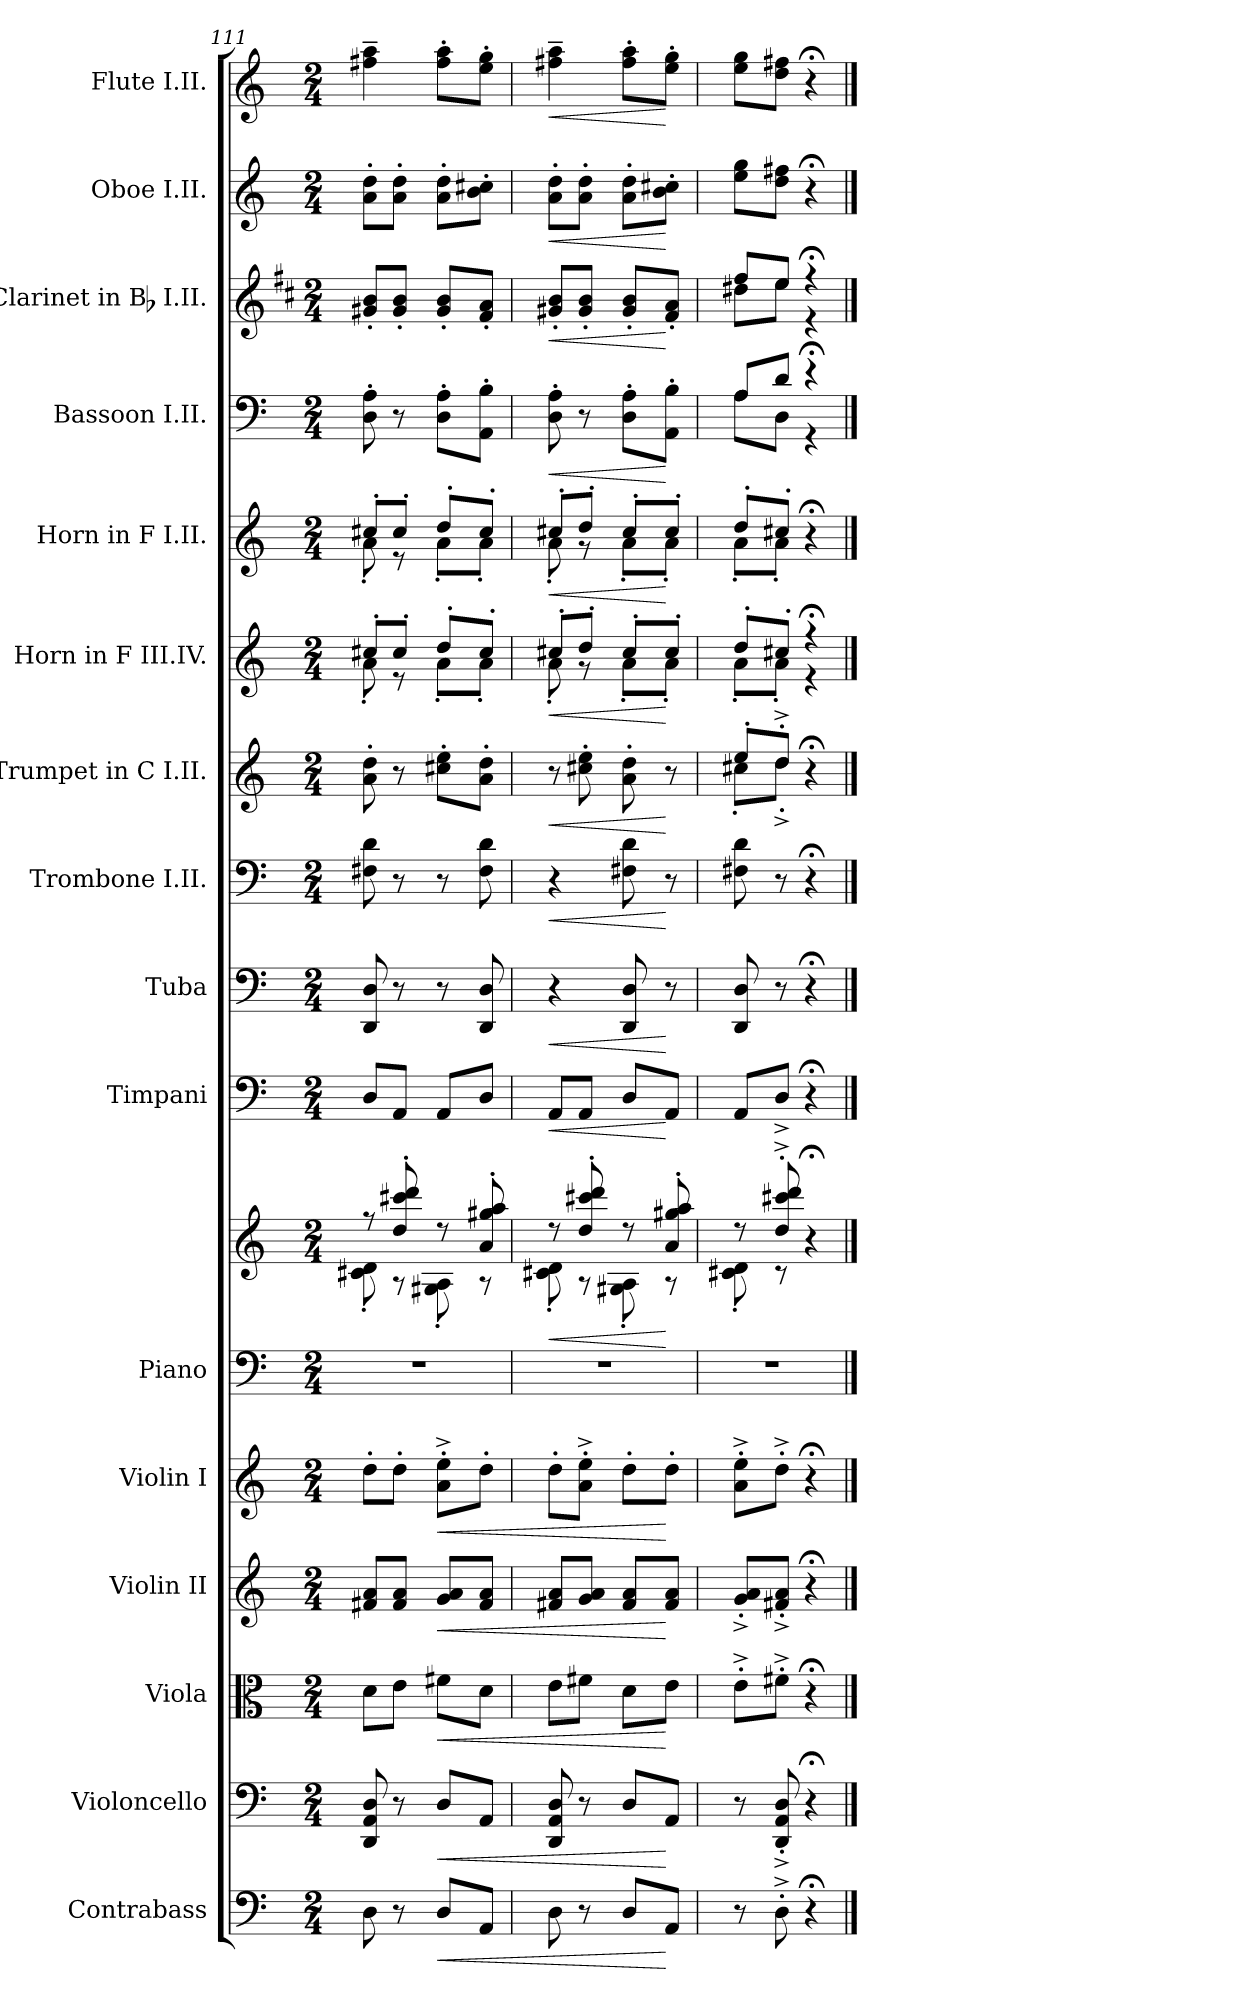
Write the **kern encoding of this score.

**kern	**dynam	**kern	**dynam	**kern	**dynam	**kern	**dynam	**kern	**dynam	**kern	**kern	**dynam	**kern	**dynam	**kern	**dynam	**kern	**dynam	**kern	**dynam	**kern	**dynam	**kern	**dynam	**kern	**dynam	**kern	**dynam	**kern	**dynam	**kern	**dynam
*part16	*part16	*part15	*part15	*part14	*part14	*part13	*part13	*part12	*part12	*part11	*part11	*part11	*part10	*part10	*part9	*part9	*part8	*part8	*part7	*part7	*part6	*part6	*part5	*part5	*part4	*part4	*part3	*part3	*part2	*part2	*part1	*part1
*staff17	*staff17	*staff16	*staff16	*staff15	*staff15	*staff14	*staff14	*staff13	*staff13	*staff12	*staff11	*staff11/12	*staff10	*staff10	*staff9	*staff9	*staff8	*staff8	*staff7	*staff7	*staff6	*staff6	*staff5	*staff5	*staff4	*staff4	*staff3	*staff3	*staff2	*staff2	*staff1	*staff1
*I"Contrabass	*	*I"Violoncello	*	*I"Viola	*	*I"Violin II	*	*I"Violin I	*	*I"Piano	*	*	*I"Timpani	*	*I"Tuba	*	*I"Trombone I.II.	*	*I"Trumpet in C I.II.	*	*I"Horn in F III.IV.	*	*I"Horn in F I.II.	*	*I"Bassoon I.II.	*	*I"Clarinet in Bb I.II.	*	*I"Oboe I.II.	*	*I"Flute I.II.	*
*I'Cb.	*	*I'Vc.	*	*I'Vla.	*	*I'Vln. II	*	*I'Vln. I	*	*I'Pno.	*	*	*I'Timp.	*	*I'Tba.	*	*I'Tbn.	*	*	*	*I'Hn.	*	*I'Hn.	*	*I'Bsn.	*	*I'Cl.	*	*I'Ob.	*	*I'Fl.	*
*clefF4	*	*clefF4	*	*clefC3	*	*clefG2	*	*clefG2	*	*clefF4	*clefG2	*	*clefF4	*	*clefF4	*	*clefF4	*	*clefG2	*	*clefG2	*	*clefG2	*	*clefF4	*	*clefG2	*	*clefG2	*	*clefG2	*
*ITrd7c12	*	*	*	*	*	*	*	*	*	*	*	*	*	*	*	*	*	*	*	*	*ITrd4c7	*	*ITrd4c7	*	*	*	*ITrd1c2	*	*	*	*	*
*k[]	*	*k[]	*	*k[]	*	*k[]	*	*k[]	*	*k[]	*k[]	*	*k[]	*	*k[]	*	*k[]	*	*k[]	*	*k[b-]	*	*k[b-]	*	*k[]	*	*k[]	*	*k[]	*	*k[]	*
*C:	*	*C:	*	*C:	*	*C:	*	*C:	*	*C:	*C:	*	*C:	*	*C:	*	*C:	*	*C:	*	*F:	*	*F:	*	*C:	*	*C:	*	*C:	*	*C:	*
*M2/4	*	*M2/4	*	*M2/4	*	*M2/4	*	*M2/4	*	*M2/4	*M2/4	*	*M2/4	*	*M2/4	*	*M2/4	*	*M2/4	*	*M2/4	*	*M2/4	*	*M2/4	*	*M2/4	*	*M2/4	*	*M2/4	*
=111	=111	=111	=111	=111	=111	=111	=111	=111	=111	=111	=111	=111	=111	=111	=111	=111	=111	=111	=111	=111	=111	=111	=111	=111	=111	=111	=111	=111	=111	=111	=111	=111
!	!	!	!	!	!	!	!	!	!	!LO:N:vis=1	!	!	!	!	!	!	!	!	!	!	!	!	!	!	!	!	!	!	!	!	!	!
*	*	*	*	*	*	*	*	*	*	*	*^	*	*	*	*	*	*	*	*	*	*^	*	*^	*	*	*	*	*	*	*	*	*
8DDi\	.	8DDi/ 8AAi 8Di	.	8di\L	.	8f#Xi/ 8aiL	.	8dd'i\L	.	2r	8r	8c#Xi\' 8di'	.	8Di/L	.	8DDi/ 8Di	.	8F#Xi\ 8di	.	8ai\' 8ddi'	.	8f#X'i/L	8d'i\	.	8f#X'i/L	8d'i\	.	8Di\' 8Ai'	.	8f#Xi/' 8ai'L	.	8ai\' 8ddi'L	.	4ff#Xi\~ 4aai~	.
8r	.	8r	.	8ei\J	.	8f#i/ 8aiJ	.	8dd'i\J	.	.	8ddi/' 8ccc#Xi' 8dddi'	8r	.	8AAi/J	.	8r	.	8r	.	8r	.	8f#'i/J	8r	.	8f#'i/J	8r	.	8r	.	8f#i/' 8ai'J	.	8ai\' 8ddi'J	.	.	.
!	!LO:HP:b	!	!LO:HP:b	!	!LO:HP:b	!	!LO:HP:b	!	!LO:HP:b	!	!	!	!	!	!	!	!	!	!	!	!	!	!	!	!	!	!	!	!	!	!	!	!	!	!
8DDi/L	<	8Di/L	<	8f#Xi\L	<	8gi/ 8aiL	<	8ai\'^ 8eei'^L	<	.	8r	8G#Xi\' 8Ai'	.	8AAi/L	.	8r	.	8r	.	8cc#Xi\' 8eei'L	.	8g'i/L	8d'i\L	.	8g'i/L	8d'i\L	.	8Di\' 8Ai'L	.	8f#i/' 8ai'L	.	8ai\' 8ddi'L	.	8ff#i\' 8aai'L	.
8AAAi/J	.	8AAi/J	.	8di\J	.	8f#i/ 8aiJ	.	8dd'i\J	.	.	8ai/' 8gg#Xi' 8aai'	8r	.	8Di/J	.	8DDi/ 8Di	.	8F#i\ 8di	.	8ai\' 8ddi'J	.	8f#'i/J	8d'i\J	.	8f#'i/J	8d'i\J	.	8AAi\' 8Bi'J	.	8ei/' 8gi'J	.	8bi\' 8cc#Xi'J	.	8eei\' 8ggi'J	.
=112	=112	=112	=112	=112	=112	=112	=112	=112	=112	=112	=112	=112	=112	=112	=112	=112	=112	=112	=112	=112	=112	=112	=112	=112	=112	=112	=112	=112	=112	=112	=112	=112	=112	=112	=112
!	!	!	!	!	!	!	!	!	!	!LO:N:vis=1	!	!	!LO:HP:b	!	!LO:HP:b	!	!LO:HP:b	!	!LO:HP:b	!	!LO:HP:b	!	!	!LO:HP:b	!	!	!LO:HP:b	!	!LO:HP:b	!	!LO:HP:b	!	!LO:HP:b	!	!LO:HP:b
8DDi\	.	8DDi/ 8AAi 8Di	.	8ei\L	.	8f#Xi/ 8aiL	.	8dd'i\L	.	2r	8r	8c#Xi\' 8di'	<	8AAi/L	<	4r	<	4r	<	8r	<	8f#X'i/L	8d'i\	<	8f#X'i/L	8d'i\	<	8Di\' 8Ai'	<	8f#Xi/' 8ai'L	<	8ai\' 8ddi'L	<	4ff#Xi\~ 4aai~	<
8r	.	8r	.	8f#Xi\J	.	8gi/ 8aiJ	.	8ai\'^ 8eei'^J	.	.	8ddi/' 8ccc#Xi' 8dddi'	8r	.	8AAi/J	.	.	.	.	.	8cc#Xi\' 8eei'	.	8g'i/J	8r	.	8g'i/J	8r	.	8r	.	8f#i/' 8ai'J	.	8ai\' 8ddi'J	.	.	.
8DDi/L	.	8Di/L	.	8di\L	.	8f#i/ 8aiL	.	8dd'i\L	.	.	8r	8G#Xi\' 8Ai'	.	8Di/L	.	8DDi/ 8Di	.	8F#Xi\ 8di	.	8ai\' 8ddi'	.	8f#'i/L	8d'i\L	.	8f#'i/L	8d'i\L	.	8Di\' 8Ai'L	.	8f#i/' 8ai'L	.	8ai\' 8ddi'L	.	8ff#i\' 8aai'L	.
8AAAi/J	[	8AAi/J	[	8ei\J	[	8f#i/ 8aiJ	[	8dd'i\J	[	.	8ai/' 8gg#Xi' 8aai'	8r	[	8AAi/J	[	8r	[	8r	[	8r	[	8f#'i/J	8d'i\J	[	8f#'i/J	8d'i\J	[	8AAi\' 8Bi'J	[	8ei/' 8gi'J	[	8bi\' 8cc#Xi'J	[	8eei\' 8ggi'J	[
=113	=113	=113	=113	=113	=113	=113	=113	=113	=113	=113	=113	=113	=113	=113	=113	=113	=113	=113	=113	=113	=113	=113	=113	=113	=113	=113	=113	=113	=113	=113	=113	=113	=113	=113	=113
!	!	!	!	!	!	!	!	!	!	!LO:N:vis=1	!	!	!	!	!	!	!	!	!	!	!	!	!	!	!	!	!	!	!	!	!	!	!	!	!
*	*	*	*	*	*	*	*	*	*	*	*	*	*	*	*	*	*	*	*	*^	*	*	*	*	*	*	*	*^	*	*^	*	*	*	*	*
8r	.	8r	.	8e'^i\L	.	8gi/'^ 8ai'^L	.	8ai\'^ 8eei'^L	.	2r	8r	8c#Xi\' 8di'	.	8AAi/L	.	8DDi/ 8Di	.	8F#Xi\ 8di	.	8ee'i/L	8cc#X'i\L	.	8g'i/L	8d'i\L	.	8g'i/L	8d'i\L	.	8Ai/L	8Ai\L	.	8eei/L	8cc#Xi\L	.	8eei\ 8ggiL	.	8eei\ 8ggiL	.
8DD'^i\	.	8DDi/'^ 8AAi'^ 8Di'^	.	8f#X'^i\J	.	8f#Xi/'^ 8ai'^J	.	8dd'^i\J	.	.	8ddi/'^ 8ccc#Xi'^ 8dddi'^	8r	.	8D^i/J	.	8r	.	8r	.	8dd'^i/J	8dd'^i\J	.	8f#X'i/J	8d'i\J	.	8f#X'i/J	8d'i\J	.	8di/J	8Di\J	.	8ddi/J	8ddi\J	.	8ddi\ 8ff#XiJ	.	8ddi\ 8ff#XiJ	.
4r;	.	4r;	.	4r;	.	4r;	.	4r;	.	.	4r;	4ryy	.	4r;	.	4r;	.	4r;	.	4r;	4ryy	.	4r;	4r	.	4r;	4ryy	.	4r;	4r	.	4r;	4r	.	4r;	.	4r;	.
*	*	*	*	*	*	*	*	*	*	*	*	*	*	*	*	*	*	*	*	*v	*v	*	*	*	*	*v	*v	*	*v	*v	*	*v	*v	*	*	*	*	*
*	*	*	*	*	*	*	*	*	*	*	*v	*v	*	*	*	*	*	*	*	*	*	*v	*v	*	*	*	*	*	*	*	*	*	*	*
==	==	==	==	==	==	==	==	==	==	==	==	==	==	==	==	==	==	==	==	==	==	==	==	==	==	==	==	==	==	==	==	==
*-	*-	*-	*-	*-	*-	*-	*-	*-	*-	*-	*-	*-	*-	*-	*-	*-	*-	*-	*-	*-	*-	*-	*-	*-	*-	*-	*-	*-	*-	*-	*-	*-
